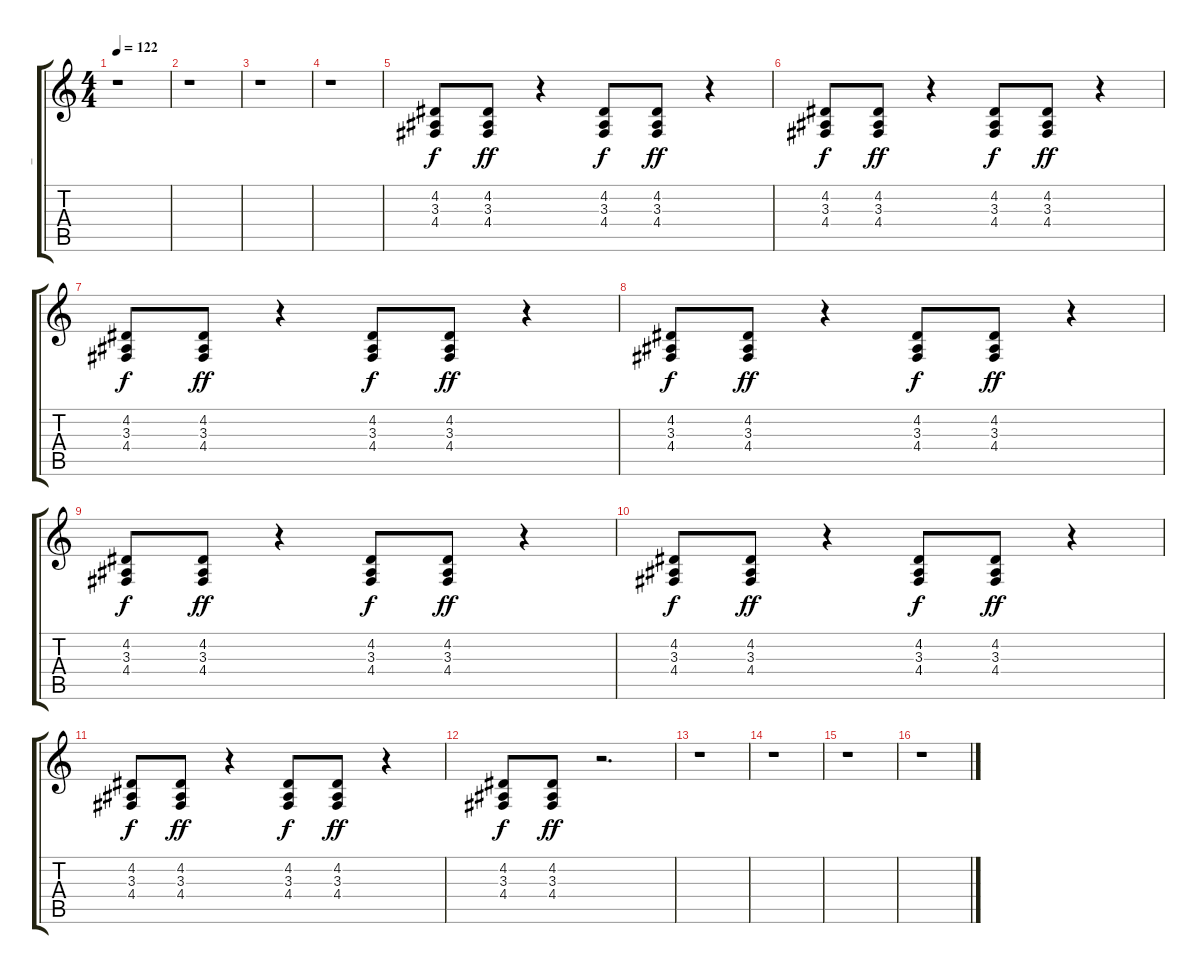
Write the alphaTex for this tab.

\track ("_" "_") {instrument fx7echoes}
\staff {score tabs}
\tuning (E4 B3 G3 D3 A2 E2) {hide}
\ts (4 4)
\tempo 122
\clef g2
\ks c
r.1{dy f instrument fx7echoes} |
r.1 |
r.1 |
r.1 |
(4.2 3.3 4.4).8 (4.2 3.3 4.4).8{dy ff} r.4 (4.2 3.3 4.4).8{dy f} (4.2 3.3 4.4).8{dy ff} r.4 |
(4.2 3.3 4.4).8{dy f} (4.2 3.3 4.4).8{dy ff} r.4 (4.2 3.3 4.4).8{dy f} (4.2 3.3 4.4).8{dy ff} r.4 |
(4.2 3.3 4.4).8{dy f} (4.2 3.3 4.4).8{dy ff} r.4 (4.2 3.3 4.4).8{dy f} (4.2 3.3 4.4).8{dy ff} r.4 |
(4.2 3.3 4.4).8{dy f} (4.2 3.3 4.4).8{dy ff} r.4 (4.2 3.3 4.4).8{dy f} (4.2 3.3 4.4).8{dy ff} r.4 |
(4.2 3.3 4.4).8{dy f} (4.2 3.3 4.4).8{dy ff} r.4 (4.2 3.3 4.4).8{dy f} (4.2 3.3 4.4).8{dy ff} r.4 |
(4.2 3.3 4.4).8{dy f} (4.2 3.3 4.4).8{dy ff} r.4 (4.2 3.3 4.4).8{dy f} (4.2 3.3 4.4).8{dy ff} r.4 |
(4.2 3.3 4.4).8{dy f} (4.2 3.3 4.4).8{dy ff} r.4 (4.2 3.3 4.4).8{dy f} (4.2 3.3 4.4).8{dy ff} r.4 |
(4.2 3.3 4.4).8{dy f} (4.2 3.3 4.4).8{dy ff} r.2{d} |
r.1 |
r.1 |
r.1 |
r.1
